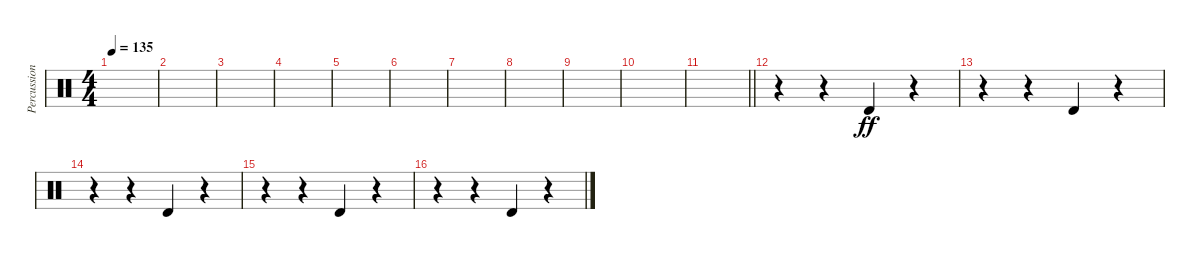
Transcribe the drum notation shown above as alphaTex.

\track ("Percussion (Clown and Cris)" "Percussion") {instrument percussion}
\staff {score}
\articulation defaults
\ts (4 4)
\tempo 135
\clef neutral
\ks c
|
|
|
|
|
|
|
|
|
|
\barLineRight lightlight
|
r.4 r.4 "Timbale high (hit)".4{dy ff} r.4 |
r.4 r.4 "Timbale high (hit)".4 r.4 |
r.4 r.4 "Timbale high (hit)".4 r.4 |
r.4 r.4 "Timbale high (hit)".4 r.4 |
r.4 r.4 "Timbale high (hit)".4 r.4
